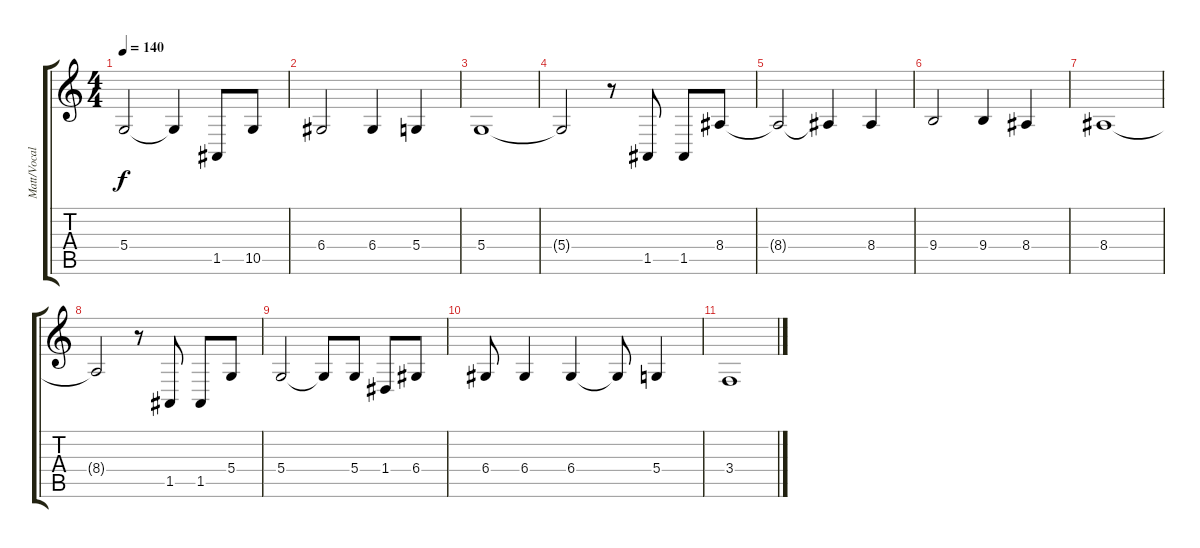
\track ("Matt/Vocals" "Matt/Vocal") {instrument flute}
\staff {score tabs}
\tuning (E4 B3 G3 D3 A2 E2) {hide}
\ts (4 4)
\tempo 140
\clef g2
\ks c
5.4.2{dy f} 5.4{t}.4 1.5.8 10.5.8 |
6.4.2 6.4.4 5.4.4 |
5.4.1 |
5.4{t}.2 r.8 1.5.8 1.5.8 8.4.8 |
8.4{t}.2 8.4{t}.4 8.4.4 |
9.4.2 9.4.4 8.4.4 |
8.4.1 |
8.4{t}.2 r.8 1.5.8 1.5.8 5.4.8 |
5.4.2 5.4{t}.8 5.4.8 1.4.8 6.4.8 |
6.4.8 6.4.4 6.4.4 6.4{t}.8 5.4.4 |
3.4.1
